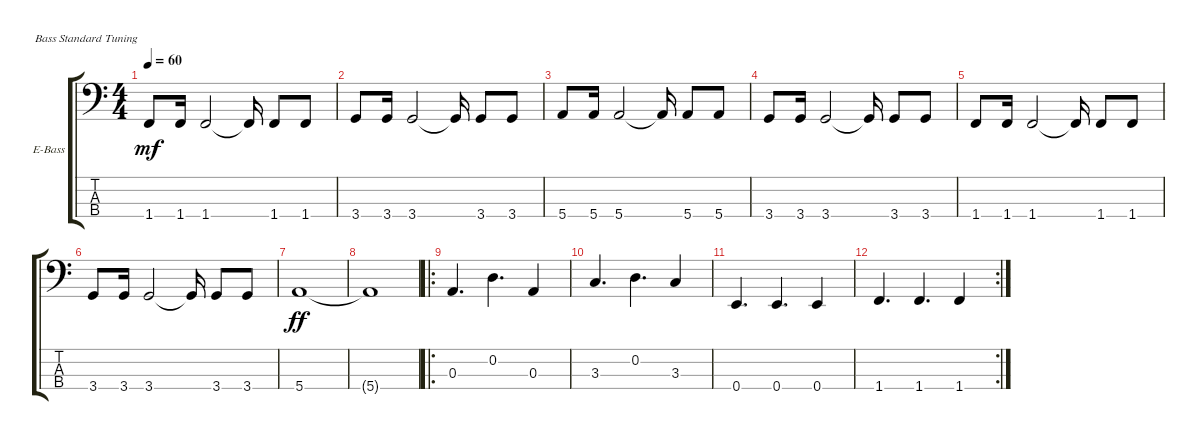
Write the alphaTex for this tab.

\defaultSystemsLayout 4
\bracketExtendMode groupsimilarinstruments
\firstSystemTrackNameOrientation horizontal
\otherSystemsTrackNameOrientation horizontal
\track ("Pasha" "E-Bass") {instrument electricbassfinger}
\staff {score tabs}
\tuning (G2 D2 A1 E1)
\ts (4 4)
\tempo 60
\clef f4
\ks c
1.4.8{dy mf} 1.4.16 1.4.2 1.4{t}.16 1.4.8 1.4.8 |
3.4.8 3.4.16 3.4.2 3.4{t}.16 3.4.8 3.4.8 |
5.4.8 5.4.16 5.4.2 5.4{t}.16 5.4.8 5.4.8 |
3.4.8 3.4.16 3.4.2 3.4{t}.16 3.4.8 3.4.8 |
1.4.8 1.4.16 1.4.2 1.4{t}.16 1.4.8 1.4.8 |
3.4.8 3.4.16 3.4.2 3.4{t}.16 3.4.8 3.4.8 |
5.4.1{dy ff} |
5.4{t}.1 |
\ro
0.3.4{d} 0.2.4{d} 0.3.4 |
3.3.4{d} 0.2.4{d} 3.3.4 |
0.4.4{d} 0.4.4{d} 0.4.4 |
\rc 2
1.4.4{d} 1.4.4{d} 1.4.4
